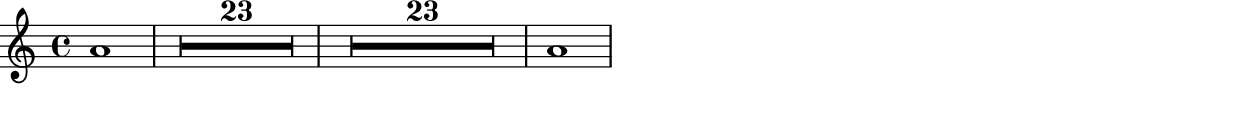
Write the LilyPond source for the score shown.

%% Generated by lilypond-book.py
%% Options: [exampleindent=10.16\mm,indent=0\mm,line-width=160\mm,quote]
\include "lilypond-book-preamble.ly"


% ****************************************************************
% Start cut-&-pastable-section
% ****************************************************************



\paper {
  indent = 0\mm
  line-width = 160\mm
  % offset the left padding, also add 1mm as lilypond creates cropped
  % images with a little space on the right
  line-width = #(- line-width (* mm  3.000000) (* mm 1))
  line-width = 160\mm - 2.0 * 10.16\mm
  % offset the left padding, also add 1mm as lilypond creates cropped
  % images with a little space on the right
  line-width = #(- line-width (* mm  3.000000) (* mm 1))
}

\layout {
  
}





% ****************************************************************
% ly snippet:
% ****************************************************************
\sourcefileline 3131
\relative \compressMMRests {
  a'1
  R1*23
  % aumenta la lunghezza della misura con pausa
  \once \override MultiMeasureRest.minimum-length = #20
  R1*23
  a1
}



% ****************************************************************
% end ly snippet
% ****************************************************************
